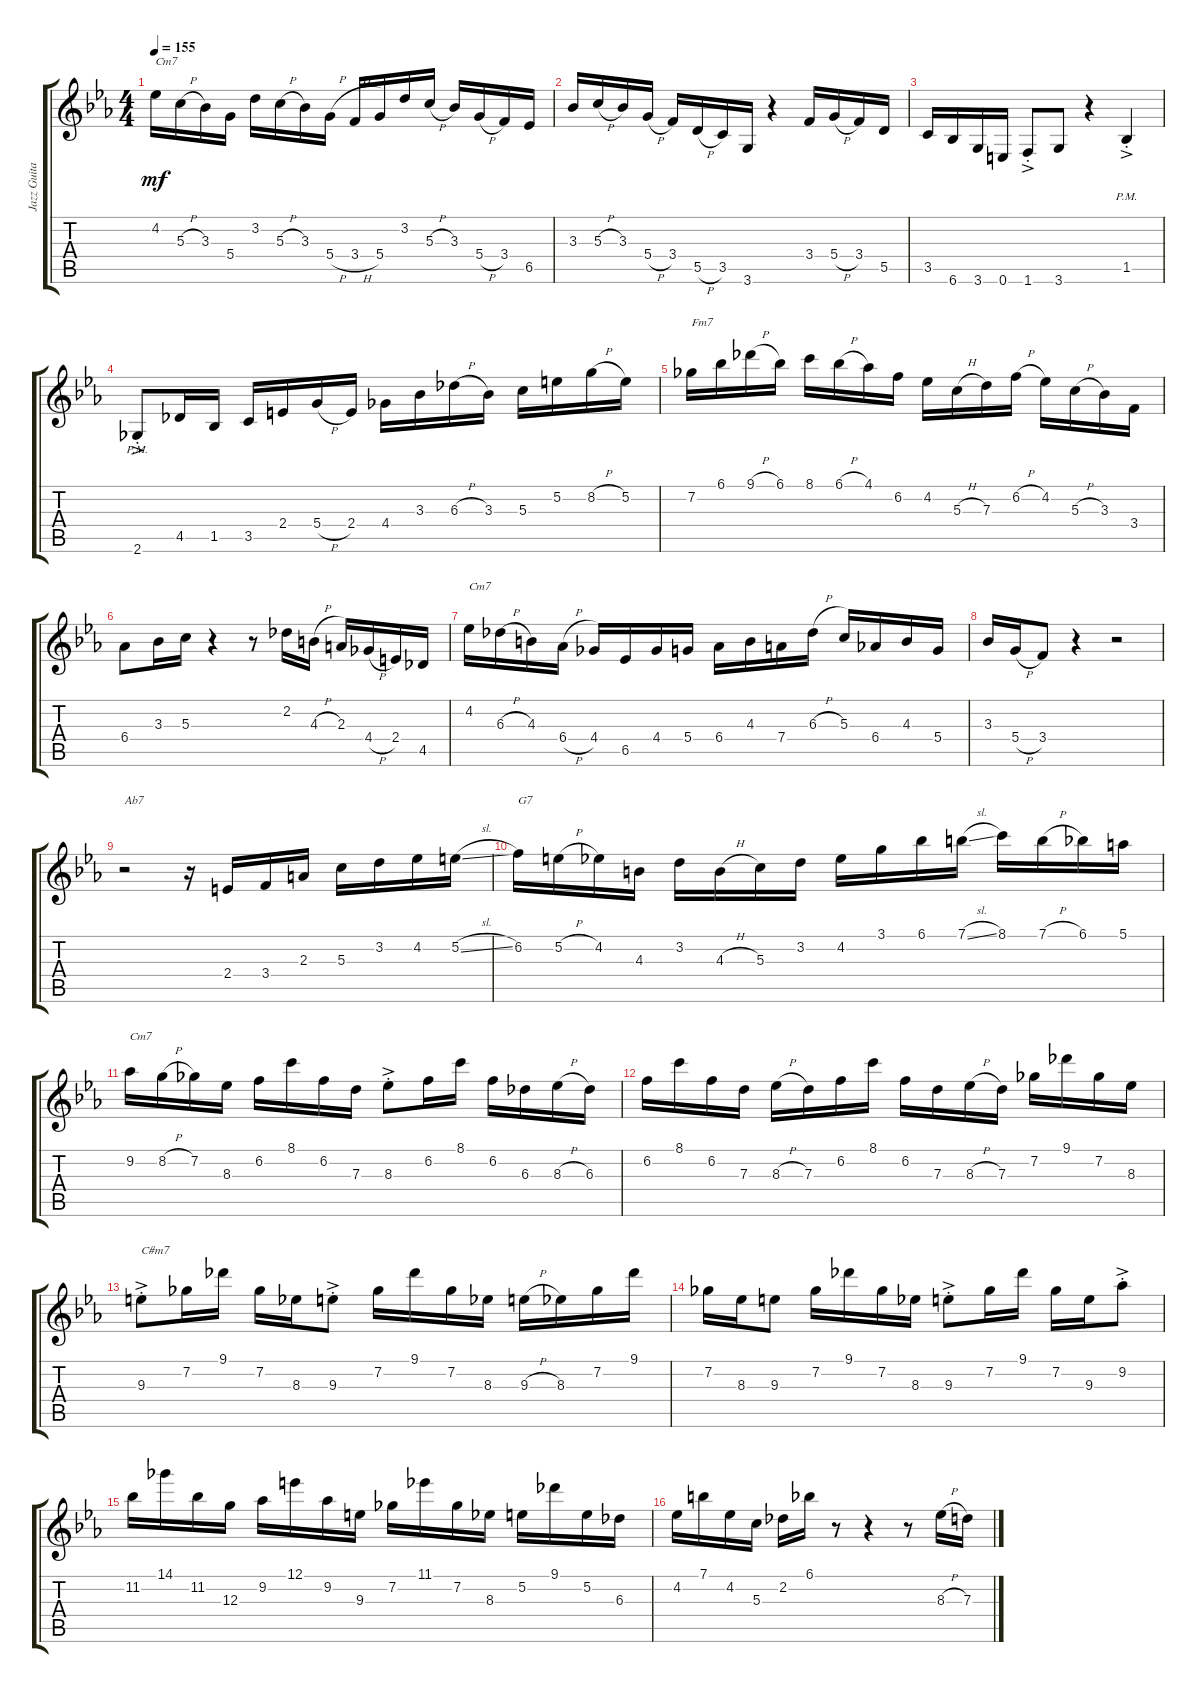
\track ("Jazz Guitar" "Jazz Guita") {instrument electricguitarjazz}
\staff {score tabs}
\tuning (E4 B3 G3 D3 A2 E2) {hide}
\ts (4 4)
\tempo 155
\clef g2
\ks cminor
4.2.16{txt "Cm7" dy mf} 5.3{h}.16 3.3.16 5.4.16 3.2.16 5.3{h}.16 3.3.16 5.4{h}.16 3.4{h}.16 5.4.16 3.2.16 5.3{h}.16 3.3.16 5.4{h}.16 3.4.16 6.5.16 |
3.3.16 5.3{h}.16 3.3.16 5.4{h}.16 3.4.16 5.5{h}.16 3.5.16 3.6.16 r.4 3.4.16 5.4{h}.16 3.4.16 5.5.16 |
3.5.16 6.6.16 3.6.16 0.6.16 1.6{ac st}.8 3.6.8 r.4 1.5{ac pm st}.4 |
2.6{ac pm st}.8 4.5.16 1.5.16 3.5.16 2.4.16 5.4{h}.16 2.4.16 4.4.16 3.3.16 6.3{h}.16 3.3.16 5.3.16 5.2.16 8.2{h}.16 5.2.16 |
7.2.16{txt "Fm7"} 6.1.16 9.1{h}.16 6.1.16 8.1.16 6.1{h}.16 4.1.16 6.2.16 4.2.16 5.3{h}.16 7.3.16 6.2{h}.16 4.2.16 5.3{h}.16 3.3.16 3.4.16 |
6.4.8 3.3.16 5.3.16 r.4 r.8 2.2.16 4.3{h}.16 2.3.16 4.4{h}.16 2.4.16 4.5.16 |
4.2.16{txt "Cm7"} 6.3{h}.16 4.3.16 6.4{h}.16 4.4.16 6.5.16 4.4.16 5.4.16 6.4.16 4.3.16 7.4.16 6.3{h}.16 5.3.16 6.4.16 4.3.16 5.4.16 |
3.3.16 5.4{h}.16 3.4.8 r.4 r.2 |
r.2{txt "Ab7"} r.16 2.4.16 3.4.16 2.3.16 5.3.16 3.2.16 4.2.16 5.2{sl}.16 |
6.2.16{txt "G7"} 5.2{h}.16 4.2.16 4.3.16 3.2.16 4.3{h}.16 5.3.16 3.2.16 4.2.16 3.1.16 6.1.16 7.1{sl}.16 8.1.16 7.1{h}.16 6.1.16 5.1.16 |
9.2.16{txt "Cm7"} 8.2{h}.16 7.2.16 8.3.16 6.2.16 8.1.16 6.2.16 7.3.16 8.3{ac st}.8 6.2.16 8.1.16 6.2.16 6.3.16 8.3{h}.16 6.3.16 |
6.2.16 8.1.16 6.2.16 7.3.16 8.3{h}.16 7.3.16 6.2.16 8.1.16 6.2.16 7.3.16 8.3{h}.16 7.3.16 7.2.16 9.1.16 7.2.16 8.3.16 |
9.3{ac st}.8{txt "C#m7"} 7.2.16 9.1.16 7.2.16 8.3.16 9.3{ac st}.8 7.2.16 9.1.16 7.2.16 8.3.16 9.3{h}.16 8.3.16 7.2.16 9.1.16 |
7.2.16 8.3.16 9.3.8 7.2.16 9.1.16 7.2.16 8.3.16 9.3{ac st}.8 7.2.16 9.1.16 7.2.16 9.3.16 9.2{ac st}.8 |
11.2.16 14.1.16 11.2.16 12.3.16 9.2.16 12.1.16 9.2.16 9.3.16 7.2.16 11.1.16 7.2.16 8.3.16 5.2.16 9.1.16 5.2.16 6.3.16 |
4.2.16 7.1.16 4.2.16 5.3.16 2.2.16 6.1.16 r.8 r.4 r.8 8.3{h}.16 7.3.16
